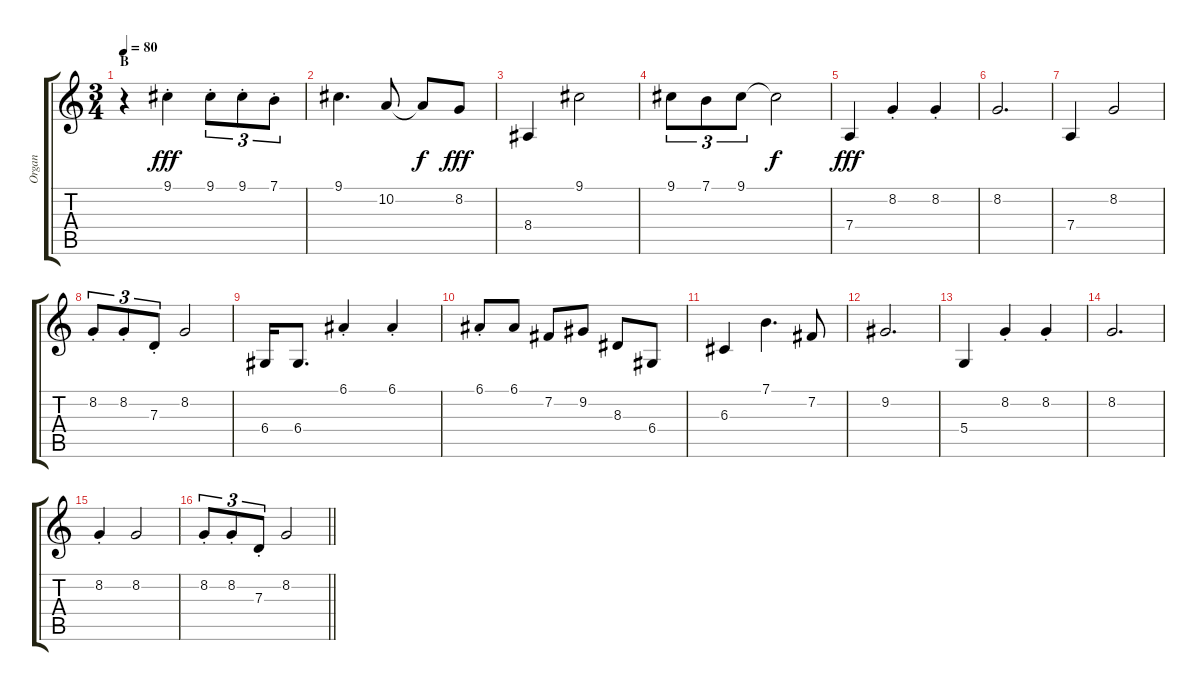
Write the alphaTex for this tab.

\track ("Organ" "Organ") {instrument percussiveorgan}
\staff {score tabs}
\tuning (E4 B3 G3 D3 A2 E2) {hide}
\ts (3 4)
\section ("" "B")
\tempo 80
\clef g2
\ks c
r.4{dy fff} 9.1{st}.4 9.1{st}.8{tu (3 2)} 9.1{st}.8{tu (3 2)} 7.1{st}.8{tu (3 2)} |
9.1.4{d} 10.2.8 10.2{t}.8{dy f} 8.2.8{dy fff} |
8.4.4 9.1.2 |
9.1.8{tu (3 2)} 7.1.8{tu (3 2)} 9.1.8{tu (3 2)} 9.1{t}.2{dy f} |
7.4.4{dy fff} 8.2{st}.4 8.2{st}.4 |
8.2.2{d} |
7.4.4 8.2.2 |
8.2{st}.8{tu (3 2)} 8.2{st}.8{tu (3 2)} 7.3{st}.8{tu (3 2)} 8.2.2 |
6.4.16 6.4.8{d} 6.1{st}.4 6.1{st}.4 |
6.1{st}.8 6.1.8 7.2.8 9.2.8 8.3.8 6.4.8 |
6.3.4 7.1.4{d} 7.2.8 |
9.2.2{d} |
5.4.4 8.2{st}.4 8.2{st}.4 |
8.2.2{d} |
8.2{st}.4 8.2.2 |
\barLineRight lightlight
8.2{st}.8{tu (3 2)} 8.2{st}.8{tu (3 2)} 7.3{st}.8{tu (3 2)} 8.2.2
